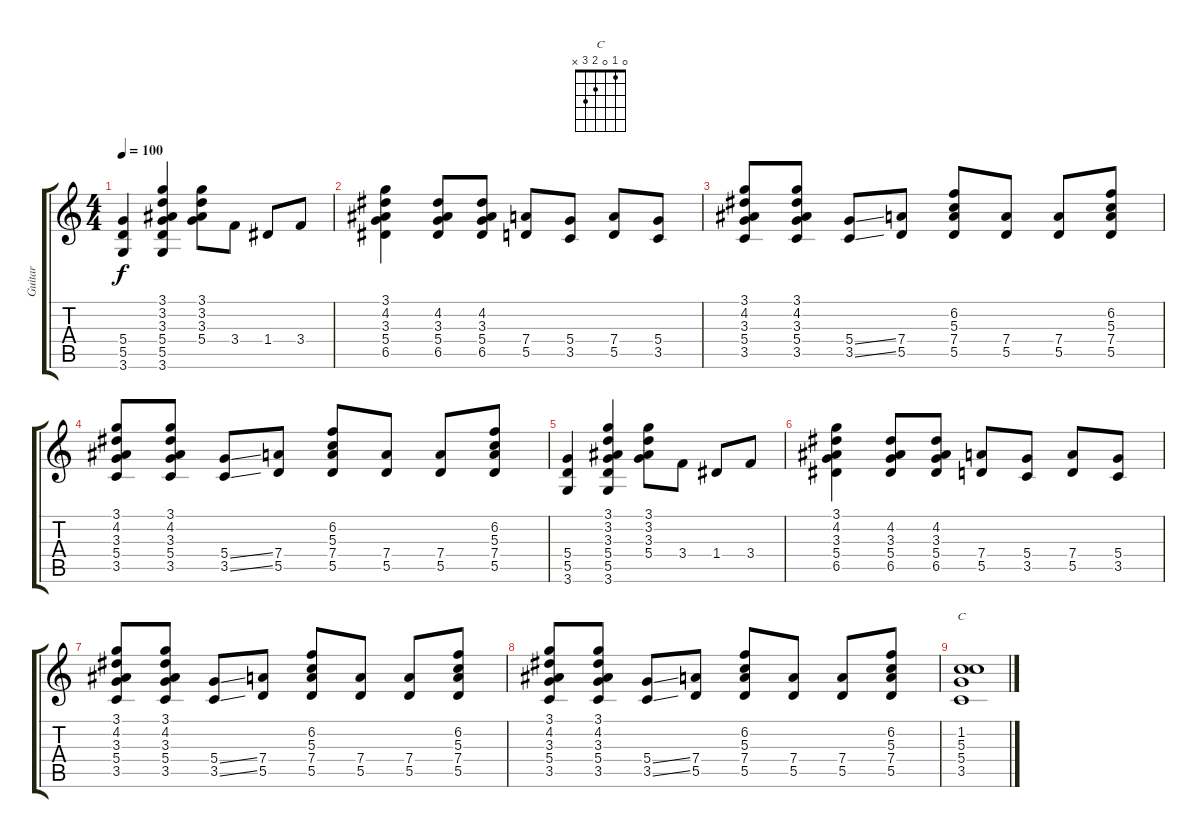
\track ("Guitar" "Guitar") {instrument overdrivenguitar}
\staff {score tabs}
\tuning (E4 B3 G3 D3 A2 E2) {hide}
\chord ("C" 0 1 0 2 3 x)
\ts (4 4)
\tempo 100
\clef g2
\ks c
(5.4 5.5 3.6).4{dy f} (3.1 3.2 3.3 5.4 5.5 3.6).4 (3.1 3.2 3.3 5.4).8 3.4.8 1.4.8 3.4.8 |
(3.1 4.2 3.3 5.4 6.5).4 (4.2 3.3 5.4 6.5).8 (4.2 3.3 5.4 6.5).8 (7.4 5.5).8 (5.4 3.5).8 (7.4 5.5).8 (5.4 3.5).8 |
(3.1 4.2 3.3 5.4 3.5).8 (3.1 4.2 3.3 5.4 3.5).8 (5.4{ss} 3.5{ss}).8 (7.4 5.5).8 (6.2 5.3 7.4 5.5).8 (7.4 5.5).8 (7.4 5.5).8 (6.2 5.3 7.4 5.5).8 |
(3.1 4.2 3.3 5.4 3.5).8 (3.1 4.2 3.3 5.4 3.5).8 (5.4{ss} 3.5{ss}).8 (7.4 5.5).8 (6.2 5.3 7.4 5.5).8 (7.4 5.5).8 (7.4 5.5).8 (6.2 5.3 7.4 5.5).8 |
(5.4 5.5 3.6).4 (3.1 3.2 3.3 5.4 5.5 3.6).4 (3.1 3.2 3.3 5.4).8 3.4.8 1.4.8 3.4.8 |
(3.1 4.2 3.3 5.4 6.5).4 (4.2 3.3 5.4 6.5).8 (4.2 3.3 5.4 6.5).8 (7.4 5.5).8 (5.4 3.5).8 (7.4 5.5).8 (5.4 3.5).8 |
(3.1 4.2 3.3 5.4 3.5).8 (3.1 4.2 3.3 5.4 3.5).8 (5.4{ss} 3.5{ss}).8 (7.4 5.5).8 (6.2 5.3 7.4 5.5).8 (7.4 5.5).8 (7.4 5.5).8 (6.2 5.3 7.4 5.5).8 |
(3.1 4.2 3.3 5.4 3.5).8 (3.1 4.2 3.3 5.4 3.5).8 (5.4{ss} 3.5{ss}).8 (7.4 5.5).8 (6.2 5.3 7.4 5.5).8 (7.4 5.5).8 (7.4 5.5).8 (6.2 5.3 7.4 5.5).8 |
(1.2 5.3 5.4 3.5).1{ch "C"}
